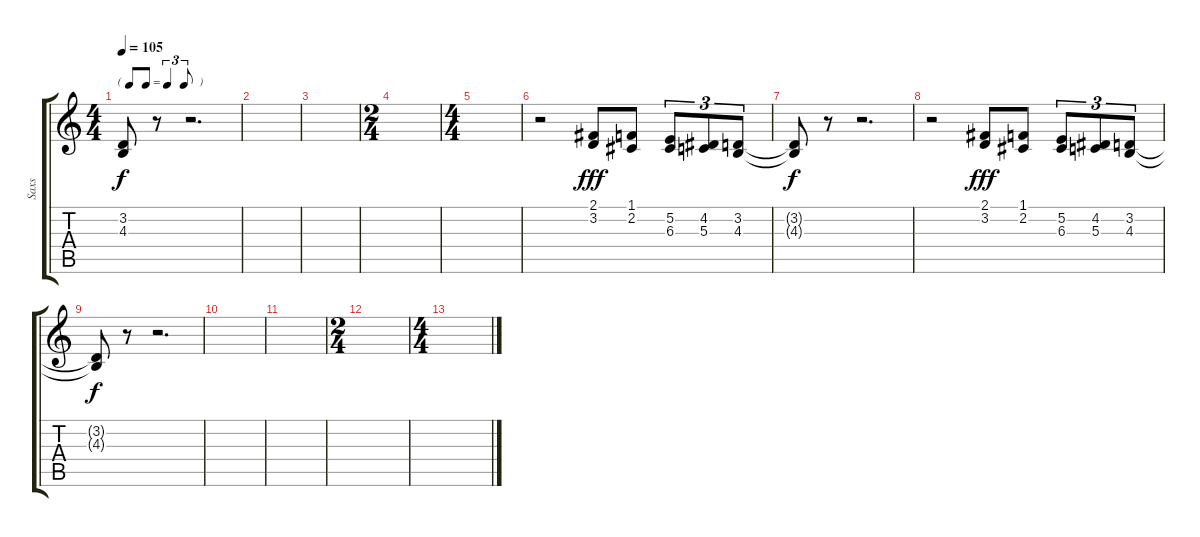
\track ("Saxs" "Saxs") {instrument tenorsax}
\staff {score tabs}
\tuning (E4 B3 G3 D3 A2 E2) {hide}
\ts (4 4)
\tf triplet8th
\tempo 105
\clef g2
\ks c
(3.2{t} 4.3{t}).8{dy f} r.8 r.2{d} |
|
|
\ts (2 4)
|
\ts (4 4)
|
r.2 (2.1 3.2).8{dy fff} (1.1 2.2).8 (5.2 6.3).8{tu (3 2)} (4.2 5.3).8{tu (3 2)} (3.2 4.3).8{tu (3 2)} |
(3.2{t} 4.3{t}).8{dy f} r.8 r.2{d} |
r.2 (2.1 3.2).8{dy fff} (1.1 2.2).8 (5.2 6.3).8{tu (3 2)} (4.2 5.3).8{tu (3 2)} (3.2 4.3).8{tu (3 2)} |
(3.2{t} 4.3{t}).8{dy f} r.8 r.2{d} |
|
|
\ts (2 4)
|
\ts (4 4)
